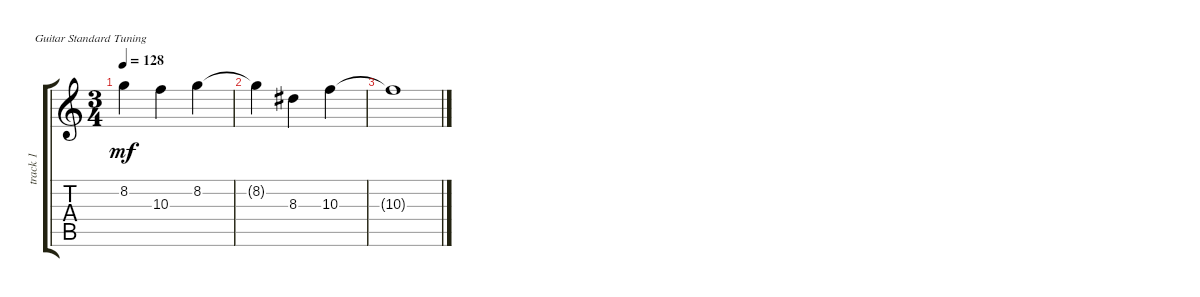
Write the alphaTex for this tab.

\defaultSystemsLayout 4
\track ("SteelGuitar" "track 1") {instrument acousticguitarsteel}
\staff {score tabs}
\tuning (E4 B3 G3 D3 A2 E2)
\ts (3 4)
\tempo 128
\clef g2
\ks c
8.2.4{dy mf} 10.3.4 8.2.4 |
8.2{t}.4 8.3.4 10.3.4 |
10.3{t}.1
